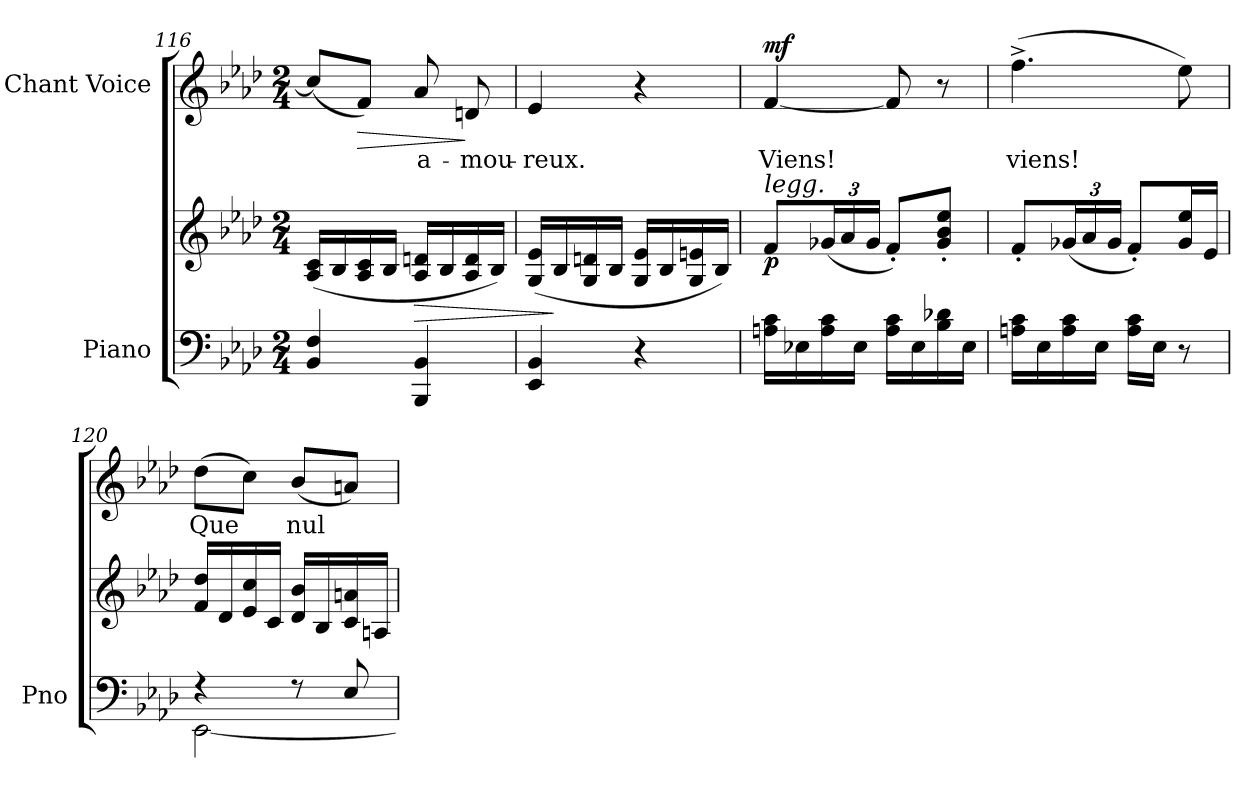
**kern	**kern	**dynam	**kern	**text	**dynam
*part2	*part2	*part2	*part1	*part1	*part1
*staff3	*staff2	*staff2/3	*staff1	*staff1	*staff1
*I"Piano	*	*	*I"Chant Voice	*	*
*I'Pno	*	*	*	*	*
*clefF4	*clefG2	*	*clefG2	*	*
*k[b-e-a-d-]	*k[b-e-a-d-]	*	*k[b-e-a-d-]	*	*
*M2/4	*M2/4	*	*M2/4	*	*
=116	=116	=116	=116	=116	=116
4BB-/ 4F/	(>16A-/ 16c/LL	.	(8cc/L]	.	.
.	16B-/	.	.	.	.
!	!	!	!	!	!LO:HP:b
.	16A-/ 16c/	.	8f/J)	.	>
.	16B-/JJ	.	.	.	.
!	!	!LO:HP:b	!	!	!
4BBB-/ 4BB-/	16A-/ 16dn/LL	>	8a-/	a-	.
.	16B-/	.	.	.	.
.	16A-/ 16d/	.	8dn/	-mou-	]
.	16B-/JJ)	.	.	.	.
=117	=117	=117	=117	=117	=117
4EE-/ 4BB-/	(>16G/ 16e-/LL	.	4e-/	-reux.	.
.	16B-/	]	.	.	.
.	16G/ 16dn/	.	.	.	.
.	16B-/JJ	.	.	.	.
4r	16G/ 16e-/LL	.	4r	.	.
.	16B-/	.	.	.	.
.	16G/ 16en/	.	.	.	.
.	16B-/JJ)	.	.	.	.
=118	=118	=118	=118	=118	=118
!	!LO:TX:a:i:t=legg.	!	!	!	!
!	!	!LO:DY:b	!	!	!LO:DY:a
16An\ 16c\LL	8f/L	p	[4f/	Viens!	mf
16E-X\	.	.	.	.	.
16A\ 16c\	(24g-X/L	.	.	.	.
.	24a-/	.	.	.	.
16E-\JJ	.	.	.	.	.
.	24g-/JJ	.	.	.	.
16A\ 16c\LL	8f'/L)	.	8f/]	.	.
16E-\	.	.	.	.	.
16B-\ 16d-X\	8g-/' 8b-/' 8ee-/'J	.	8r	.	.
16E-\JJ	.	.	.	.	.
=119	=119	=119	=119	=119	=119
16An\ 16c\LL	8f'/L	.	(4.ff^\	viens!	.
16E-\	.	.	.	.	.
16A\ 16c\	(24g-X/L	.	.	.	.
.	24a-/	.	.	.	.
16E-\JJ	.	.	.	.	.
.	24g-/JJ	.	.	.	.
16A\ 16c\LL	8f'/L)	.	.	.	.
16E-\JJ	.	.	.	.	.
8r	16g-/ 16ee-/L	.	8ee-\)	.	.
.	16e-/JJ	.	.	.	.
=120	=120	=120	=120	=120	=120
*^	*	*	*	*	*
4r	[2EE-\	16f/ 16dd-/LL	.	(8dd-\L	Que	.
.	.	16d-/	.	.	.	.
.	.	16e-/ 16cc/	.	8cc\J)	.	.
.	.	16c/JJ	.	.	.	.
8r	.	16d-/ 16b-/LL	.	(8b-/L	nul	.
.	.	16B-/	.	.	.	.
8E-/	.	16c/ 16an/	.	8an/J)	.	.
.	.	16An/JJ	.	.	.	.
*v	*v	*	*	*	*	*
=	=	=	=	=	=
*-	*-	*-	*-	*-	*-
